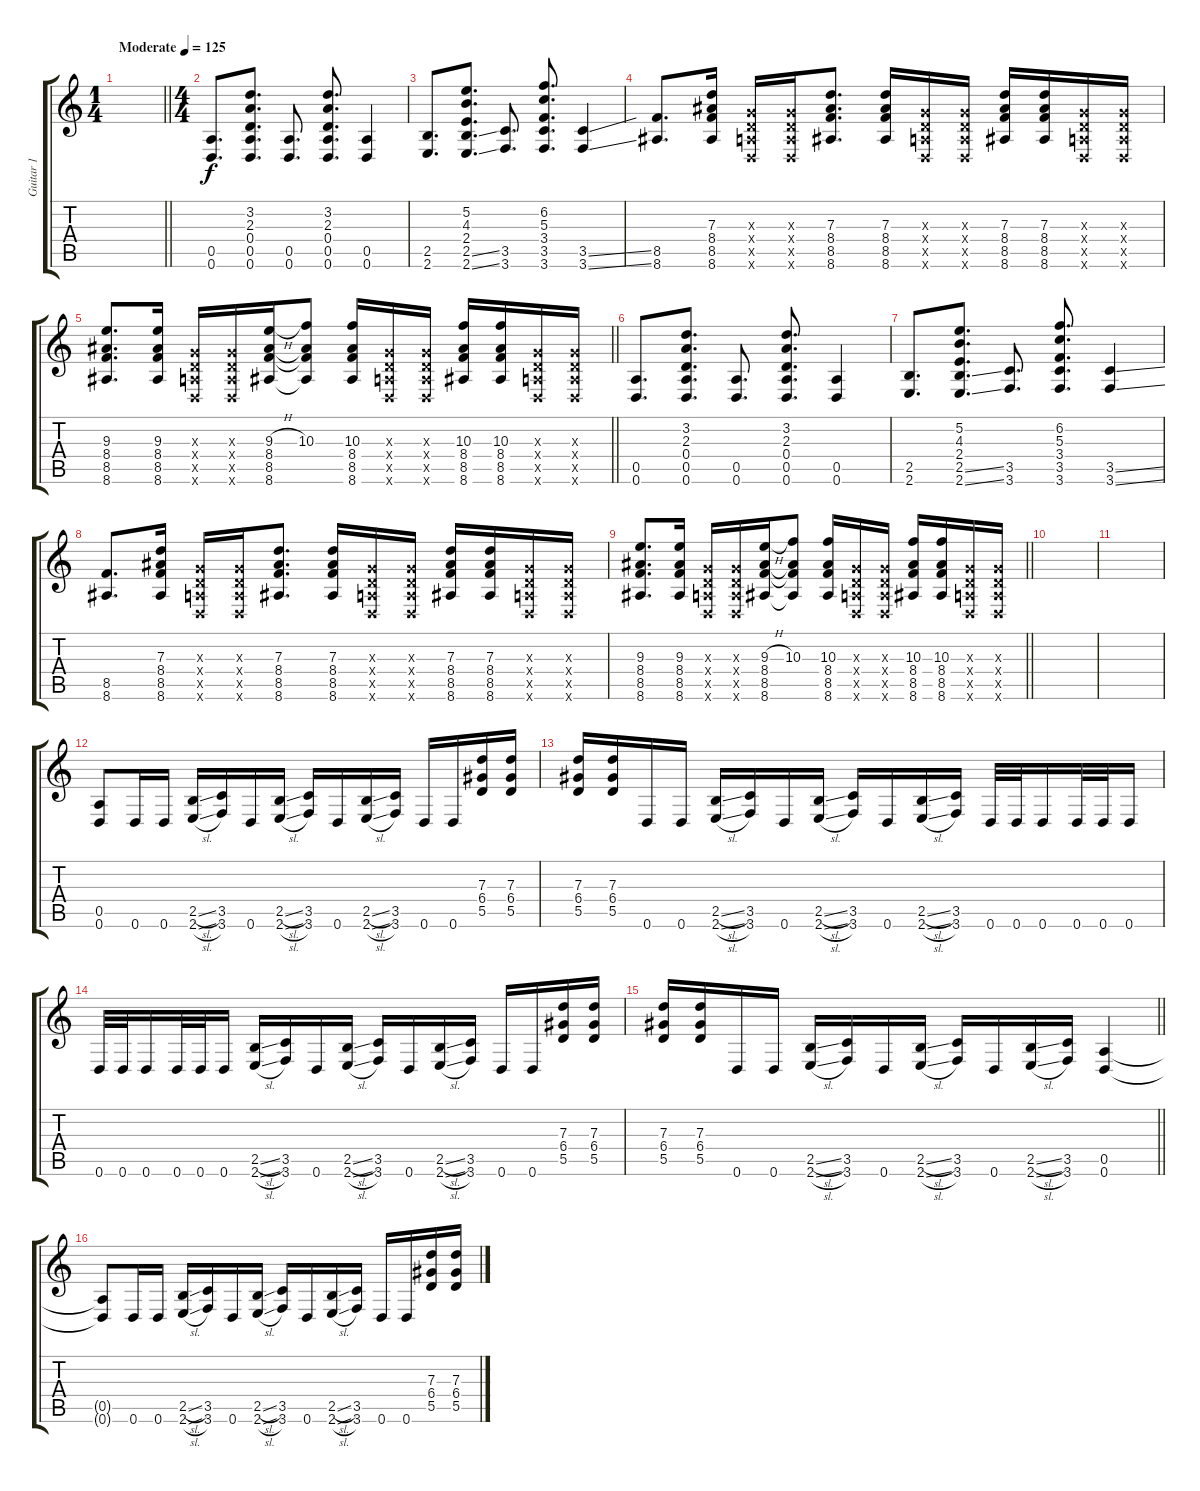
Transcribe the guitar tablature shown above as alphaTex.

\track ("Guitar 1" "Guitar 1") {instrument distortionguitar}
\staff {score tabs}
\tuning (E4 B3 G3 D3 A2 D2) {hide}
\ts (1 4)
\tempo (125 "Moderate")
\clef g2
\barLineRight lightlight
\ks c
|
\ts (4 4)
(0.5 0.6).8{d} (3.2 2.3 0.4 0.5 0.6).8{d} (0.5 0.6).8{d} (3.2 2.3 0.4 0.5 0.6).8{d} (0.5 0.6).4 |
(2.5 2.6).8{d} (5.2 4.3 2.4 2.5{ss} 2.6{ss}).8{d} (3.5 3.6).8{d} (6.2 5.3 3.4 3.5 3.6).8{d} (3.5{ss} 3.6{ss}).4 |
(8.5 8.6).8{d instrument electricguitarjazz} (7.3 8.4 8.5 8.6).16 (0.3{x} 0.4{x} 0.5{x} 0.6{x}).16 (0.3{x} 0.4{x} 0.5{x} 0.6{x}).16 (7.3 8.4 8.5 8.6).8{d} (7.3 8.4 8.5 8.6).16 (0.3{x} 0.4{x} 0.5{x} 0.6{x}).16 (0.3{x} 0.4{x} 0.5{x} 0.6{x}).16 (7.3 8.4 8.5 8.6).16 (7.3 8.4 8.5 8.6).16 (0.3{x} 0.4{x} 0.5{x} 0.6{x}).16 (0.3{x} 0.4{x} 0.5{x} 0.6{x}).16 |
\barLineRight lightlight
(9.3 8.4 8.5 8.6).8{d} (9.3 8.4 8.5 8.6).16 (0.3{x} 0.4{x} 0.5{x} 0.6{x}).16 (0.3{x} 0.4{x} 0.5{x} 0.6{x}).16 (9.3{h} 8.4 8.5 8.6).16 (10.3 8.4{t} 8.5{t} 8.6{t}).8 (10.3 8.4 8.5 8.6).16 (0.3{x} 0.4{x} 0.5{x} 0.6{x}).16 (0.3{x} 0.4{x} 0.5{x} 0.6{x}).16 (10.3 8.4 8.5 8.6).16 (10.3 8.4 8.5 8.6).16 (0.3{x} 0.4{x} 0.5{x} 0.6{x}).16 (0.3{x} 0.4{x} 0.5{x} 0.6{x}).16 |
(0.5 0.6).8{d instrument distortionguitar} (3.2 2.3 0.4 0.5 0.6).8{d} (0.5 0.6).8{d} (3.2 2.3 0.4 0.5 0.6).8{d} (0.5 0.6).4 |
(2.5 2.6).8{d} (5.2 4.3 2.4 2.5{ss} 2.6{ss}).8{d} (3.5 3.6).8{d} (6.2 5.3 3.4 3.5 3.6).8{d} (3.5{ss} 3.6{ss}).4 |
(8.5 8.6).8{d instrument electricguitarjazz} (7.3 8.4 8.5 8.6).16 (0.3{x} 0.4{x} 0.5{x} 0.6{x}).16 (0.3{x} 0.4{x} 0.5{x} 0.6{x}).16 (7.3 8.4 8.5 8.6).8{d} (7.3 8.4 8.5 8.6).16 (0.3{x} 0.4{x} 0.5{x} 0.6{x}).16 (0.3{x} 0.4{x} 0.5{x} 0.6{x}).16 (7.3 8.4 8.5 8.6).16 (7.3 8.4 8.5 8.6).16 (0.3{x} 0.4{x} 0.5{x} 0.6{x}).16 (0.3{x} 0.4{x} 0.5{x} 0.6{x}).16 |
\barLineRight lightlight
(9.3 8.4 8.5 8.6).8{d} (9.3 8.4 8.5 8.6).16 (0.3{x} 0.4{x} 0.5{x} 0.6{x}).16 (0.3{x} 0.4{x} 0.5{x} 0.6{x}).16 (9.3{h} 8.4 8.5 8.6).16 (10.3 8.4{t} 8.5{t} 8.6{t}).8 (10.3 8.4 8.5 8.6).16 (0.3{x} 0.4{x} 0.5{x} 0.6{x}).16 (0.3{x} 0.4{x} 0.5{x} 0.6{x}).16 (10.3 8.4 8.5 8.6).16 (10.3 8.4 8.5 8.6).16 (0.3{x} 0.4{x} 0.5{x} 0.6{x}).16 (0.3{x} 0.4{x} 0.5{x} 0.6{x}).16 |
|
|
(0.5 0.6).8{instrument distortionguitar} 0.6.16 0.6.16 (2.5{sl} 2.6{sl}).16 (3.5 3.6).16 0.6.16 (2.5{sl} 2.6{sl}).16 (3.5 3.6).16 0.6.16 (2.5{sl} 2.6{sl}).16 (3.5 3.6).16 0.6.16 0.6.16 (7.3 6.4 5.5).16 (7.3 6.4 5.5).16 |
(7.3 6.4 5.5).16 (7.3 6.4 5.5).16 0.6.16 0.6.16 (2.5{sl} 2.6{sl}).16 (3.5 3.6).16 0.6.16 (2.5{sl} 2.6{sl}).16 (3.5 3.6).16 0.6.16 (2.5{sl} 2.6{sl}).16 (3.5 3.6).16 0.6.32 0.6.32 0.6.16 0.6.32 0.6.32 0.6.16 |
0.6.32 0.6.32 0.6.16 0.6.32 0.6.32 0.6.16 (2.5{sl} 2.6{sl}).16 (3.5 3.6).16 0.6.16 (2.5{sl} 2.6{sl}).16 (3.5 3.6).16 0.6.16 (2.5{sl} 2.6{sl}).16 (3.5 3.6).16 0.6.16 0.6.16 (7.3 6.4 5.5).16 (7.3 6.4 5.5).16 |
\barLineRight lightlight
(7.3 6.4 5.5).16 (7.3 6.4 5.5).16 0.6.16 0.6.16 (2.5{sl} 2.6{sl}).16 (3.5 3.6).16 0.6.16 (2.5{sl} 2.6{sl}).16 (3.5 3.6).16 0.6.16 (2.5{sl} 2.6{sl}).16 (3.5 3.6).16 (0.5 0.6).4 |
(0.5{t} 0.6{t}).8 0.6.16 0.6.16 (2.5{sl} 2.6{sl}).16 (3.5 3.6).16 0.6.16 (2.5{sl} 2.6{sl}).16 (3.5 3.6).16 0.6.16 (2.5{sl} 2.6{sl}).16 (3.5 3.6).16 0.6.16 0.6.16 (7.3 6.4 5.5).16 (7.3 6.4 5.5).16
